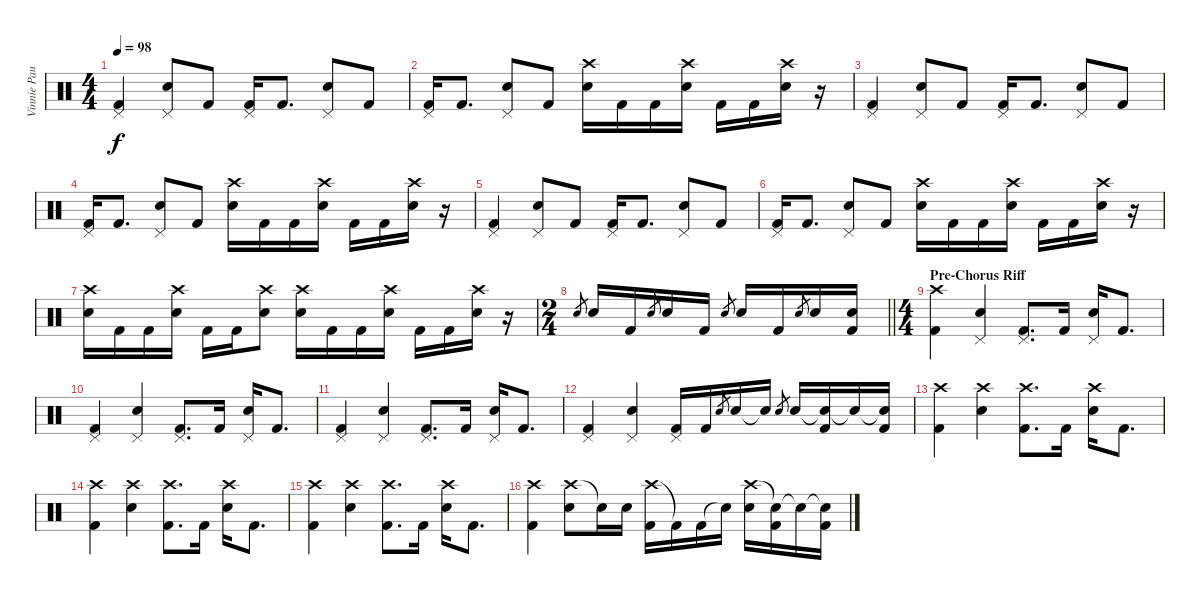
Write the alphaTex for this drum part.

\track ("Vinnie Paul" "Vinnie Pau") {instrument percussion}
\staff {score}
\articulation defaults
\ts (4 4)
\tempo 98
\clef neutral
\ks c
("Pedal Hi-Hat (hit)" "Kick (hit) 2").4{dy f} ("Pedal Hi-Hat (hit)" "Electric Snare (hit)").8 "Kick (hit) 2".8 ("Pedal Hi-Hat (hit)" "Kick (hit) 2").16 "Kick (hit) 2".8{d} ("Pedal Hi-Hat (hit)" "Electric Snare (hit)").8 "Kick (hit) 2".8 |
("Pedal Hi-Hat (hit)" "Kick (hit) 2").16 "Kick (hit) 2".8{d} ("Pedal Hi-Hat (hit)" "Electric Snare (hit)").8 "Kick (hit) 2".8 ("Crash high (hit)" "Electric Snare (hit)").16 "Kick (hit) 2".16 "Kick (hit) 2".16 ("Crash high (hit)" "Electric Snare (hit)").16 "Kick (hit) 2".16 "Kick (hit) 2".16 ("Crash high (hit)" "Electric Snare (hit)").16 r.16 |
("Pedal Hi-Hat (hit)" "Kick (hit) 2").4 ("Pedal Hi-Hat (hit)" "Electric Snare (hit)").8 "Kick (hit) 2".8 ("Pedal Hi-Hat (hit)" "Kick (hit) 2").16 "Kick (hit) 2".8{d} ("Pedal Hi-Hat (hit)" "Electric Snare (hit)").8 "Kick (hit) 2".8 |
("Pedal Hi-Hat (hit)" "Kick (hit) 2").16 "Kick (hit) 2".8{d} ("Pedal Hi-Hat (hit)" "Electric Snare (hit)").8 "Kick (hit) 2".8 ("Crash high (hit)" "Electric Snare (hit)").16 "Kick (hit) 2".16 "Kick (hit) 2".16 ("Crash high (hit)" "Electric Snare (hit)").16 "Kick (hit) 2".16 "Kick (hit) 2".16 ("Crash high (hit)" "Electric Snare (hit)").16 r.16 |
("Pedal Hi-Hat (hit)" "Kick (hit) 2").4 ("Pedal Hi-Hat (hit)" "Electric Snare (hit)").8 "Kick (hit) 2".8 ("Pedal Hi-Hat (hit)" "Kick (hit) 2").16 "Kick (hit) 2".8{d} ("Pedal Hi-Hat (hit)" "Electric Snare (hit)").8 "Kick (hit) 2".8 |
("Pedal Hi-Hat (hit)" "Kick (hit) 2").16 "Kick (hit) 2".8{d} ("Pedal Hi-Hat (hit)" "Electric Snare (hit)").8 "Kick (hit) 2".8 ("Crash high (hit)" "Electric Snare (hit)").16 "Kick (hit) 2".16 "Kick (hit) 2".16 ("Crash high (hit)" "Electric Snare (hit)").16 "Kick (hit) 2".16 "Kick (hit) 2".16 ("Crash high (hit)" "Electric Snare (hit)").16 r.16 |
("Crash high (hit)" "Electric Snare (hit)").16 "Kick (hit) 2".16 "Kick (hit) 2".16 ("Crash high (hit)" "Electric Snare (hit)").16 "Kick (hit) 2".16 "Kick (hit) 2".16 ("Crash high (hit)" "Electric Snare (hit)").8 ("Crash high (hit)" "Electric Snare (hit)").16 "Kick (hit) 2".16 "Kick (hit) 2".16 ("Crash high (hit)" "Electric Snare (hit)").16 "Kick (hit) 2".16 "Kick (hit) 2".16 ("Crash high (hit)" "Electric Snare (hit)").16 r.16 |
\ts (2 4)
\barLineRight lightlight "Electric Snare (hit)".8{gr} "Electric Snare (hit)".16 "Kick (hit) 2".16 "Electric Snare (hit)".8{gr} "Electric Snare (hit)".16 "Kick (hit) 2".16 "Electric Snare (hit)".8{gr} "Electric Snare (hit)".16 "Kick (hit) 2".16 "Electric Snare (hit)".8{gr} "Electric Snare (hit)".16
("Electric Snare (hit)" "Kick (hit) 2").16 |
\ts (4 4)
\section ("" "Pre-Chorus Riff")
("Crash high (hit)" "Kick (hit) 2").4 ("Pedal Hi-Hat (hit)" "Electric Snare (hit)").4 ("Pedal Hi-Hat (hit)" "Kick (hit) 2").8{d} "Kick (hit) 2".16 ("Pedal Hi-Hat (hit)" "Electric Snare (hit)").16 "Kick (hit) 2".8{d} |
("Pedal Hi-Hat (hit)" "Kick (hit) 2").4 ("Pedal Hi-Hat (hit)" "Electric Snare (hit)").4 ("Pedal Hi-Hat (hit)" "Kick (hit) 2").8{d} "Kick (hit) 2".16 ("Pedal Hi-Hat (hit)" "Electric Snare (hit)").16 "Kick (hit) 2".8{d} |
("Pedal Hi-Hat (hit)" "Kick (hit) 2").4 ("Pedal Hi-Hat (hit)" "Electric Snare (hit)").4 ("Pedal Hi-Hat (hit)" "Kick (hit) 2").8{d} "Kick (hit) 2".16 ("Pedal Hi-Hat (hit)" "Electric Snare (hit)").16 "Kick (hit) 2".8{d} |
("Pedal Hi-Hat (hit)" "Kick (hit) 2").4 ("Pedal Hi-Hat (hit)" "Electric Snare (hit)").4 ("Pedal Hi-Hat (hit)" "Kick (hit) 2").16 "Kick (hit) 2".16 "Electric Snare (hit)".8{gr} "Electric Snare (hit)".16 "Electric Snare (hit)"{t}.16 "Electric Snare (hit)".8{gr} "Electric Snare (hit)".16 ("Snare (hit)"{t} "Kick (hit) 2").16 "Snare (hit)"{t}.16 ("Snare (hit)"{t} "Kick (hit) 2").16 |
("Crash high (hit)" "Kick (hit) 2").4 ("Crash high (hit)" "Electric Snare (hit)").4 ("Crash high (hit)" "Kick (hit) 2").8{d} "Kick (hit) 2".16 ("Crash high (hit)" "Electric Snare (hit)").16 "Kick (hit) 2".8{d} |
("Crash high (hit)" "Kick (hit) 2").4 ("Crash high (hit)" "Electric Snare (hit)").4 ("Crash high (hit)" "Kick (hit) 2").8{d} "Kick (hit) 2".16 ("Crash high (hit)" "Electric Snare (hit)").16 "Kick (hit) 2".8{d} |
("Crash high (hit)" "Kick (hit) 2").4 ("Crash high (hit)" "Electric Snare (hit)").4 ("Crash high (hit)" "Kick (hit) 2").8{d} "Kick (hit) 2".16 ("Crash high (hit)" "Electric Snare (hit)").16 "Kick (hit) 2".8{d} |
("Crash high (hit)" "Kick (hit) 2").4 ("Crash high (hit)" "Electric Snare (hit)").8 "Electric Snare (hit)"{t}.16 "Electric Snare (hit)".16 ("Crash high (hit)" "Kick (hit) 2").16 "Kick (hit) 2"{t}.16 "Kick (hit) 2".16 "Snare (hit)"{t}.16 ("Crash high (hit)" "Electric Snare (hit)").16 ("Snare (hit)"{t} "Kick (hit) 2").16 "Snare (hit)"{t}.16 ("Snare (hit)"{t} "Kick (hit) 2").16
